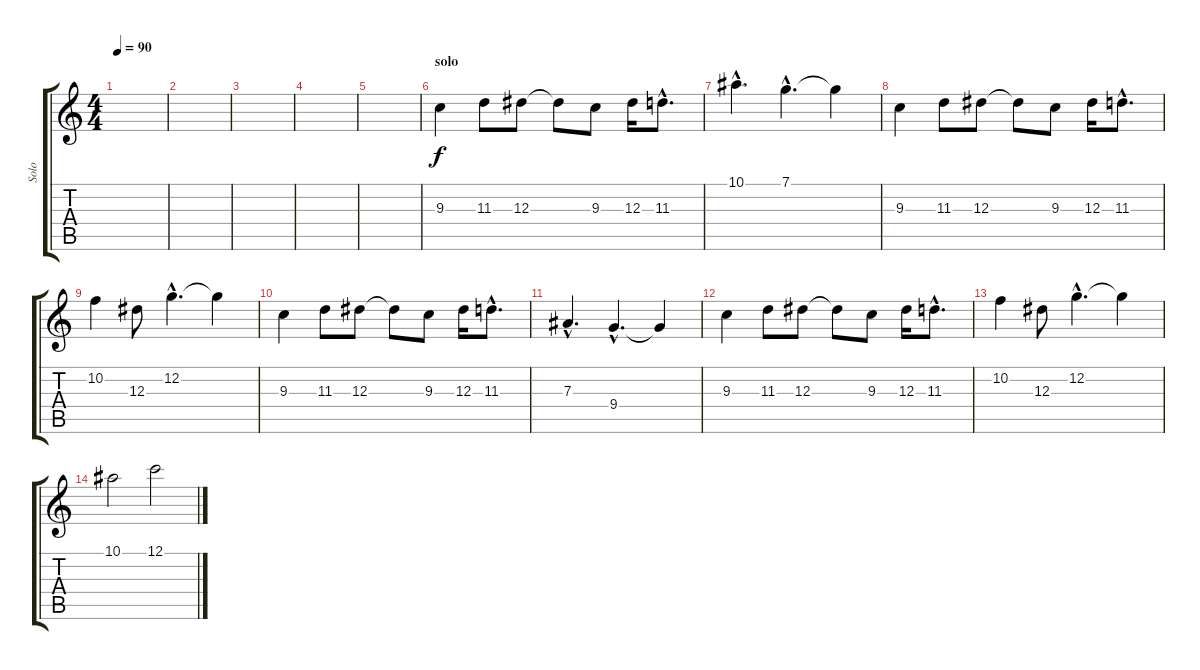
\track ("Solo" "Solo") {instrument distortionguitar}
\staff {score tabs}
\tuning (C4 G3 Eb3 Bb2 F2 C2) {hide}
\ts (4 4)
\tempo 90
\clef g2
\ks c
|
|
|
|
|
\section ("" "solo")
9.3.4 11.3.8 12.3.8 12.3{t}.8 9.3.8 12.3.16 11.3{hac}.8{d} |
10.1{hac}.4{d} 7.1{hac}.4{d} 7.1{t}.4 |
9.3.4 11.3.8 12.3.8 12.3{t}.8 9.3.8 12.3.16 11.3{hac}.8{d} |
10.2.4 12.3.8 12.2{hac}.4{d} 12.2{t}.4 |
9.3.4 11.3.8 12.3.8 12.3{t}.8 9.3.8 12.3.16 11.3{hac}.8{d} |
7.3{hac}.4{d} 9.4{hac}.4{d} 9.4{t}.4 |
9.3.4 11.3.8 12.3.8 12.3{t}.8 9.3.8 12.3.16 11.3{hac}.8{d} |
10.2.4 12.3.8 12.2{hac}.4{d} 12.2{t}.4 |
10.1.2 12.1.2
